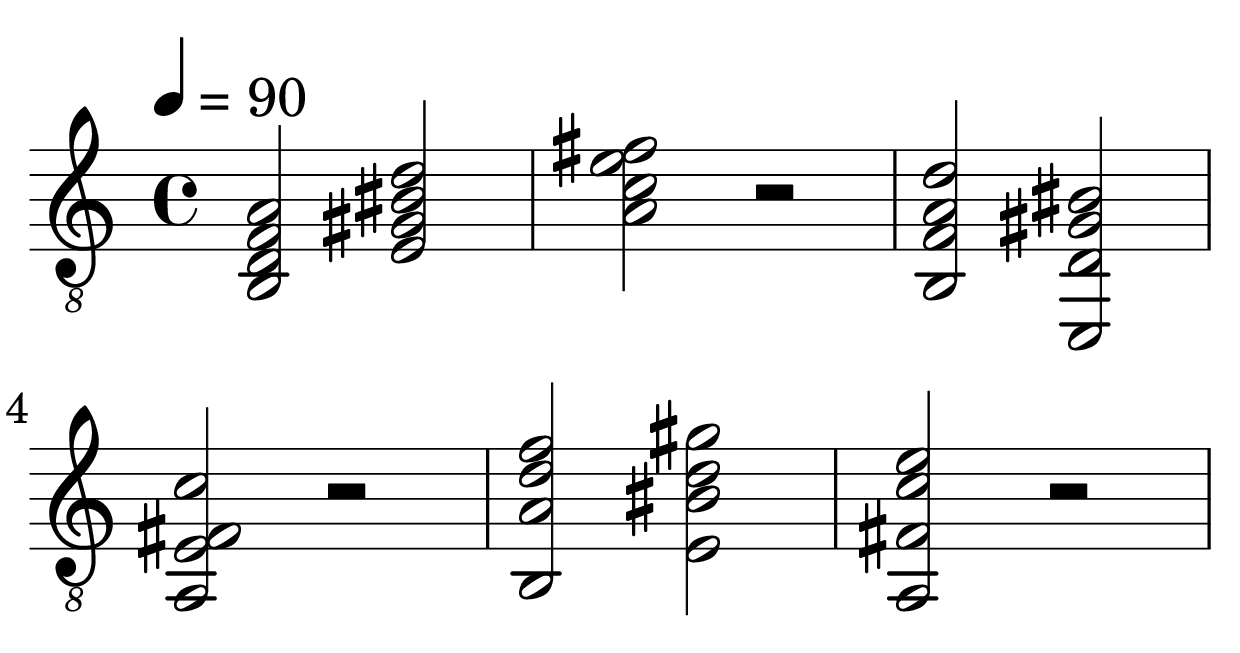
\version "2.24.1"

\include "page.ly"

global = {
  \time  4/4
  \tempo 4 = 90
}

\score {
  <<
    \new Staff \with { midiInstrument = "electric guitar (jazz)" } {
      \global
      \clef "treble_8"
      \relative c {
        < b    d     f   a   >2 < e    gis   bis   d   >  |
        < a    c     e   fis >  r                         |

        < b,   f'    a   d   >  < e,   d'    gis   bis >  |
        < a    e'    fis c'  >  r                         |

        < b    a'    d   f   >  < e    bis'  d     gis >  |
        < a,   fis'  c'  e   >  r                         |
      }
    }
  >>
  \layout { }
  \midi { }
}
